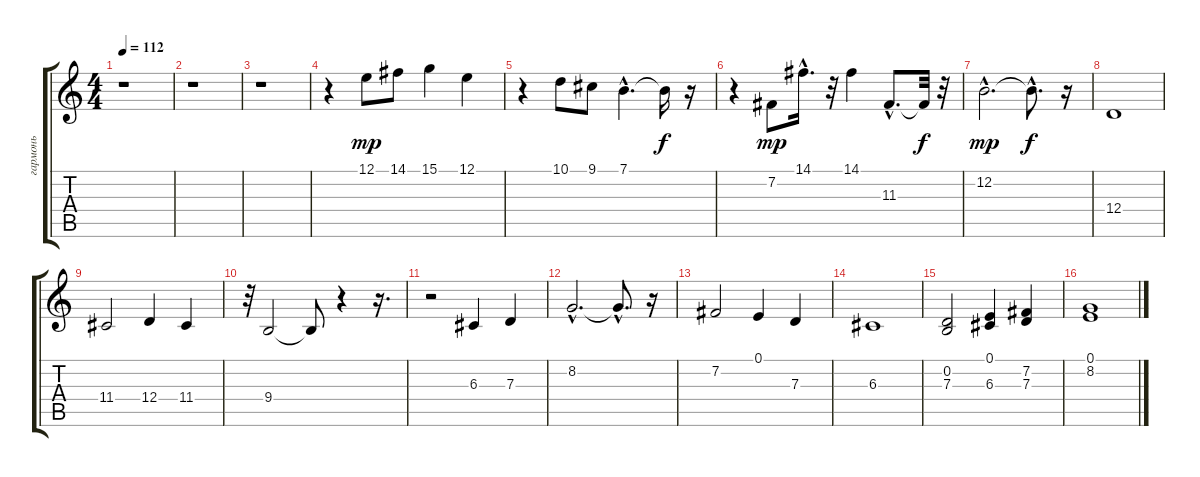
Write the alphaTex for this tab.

\track ("гармонь" "гармонь") {instrument harmonica}
\staff {score tabs}
\tuning (E4 B3 G3 D3 A2 E2) {hide}
\ts (4 4)
\tempo 112
\clef g2
\ks c
r.1{dy f} |
r.1 |
r.1 |
r.4 12.1.8{dy mp volume 0} 14.1.8{volume 15} 15.1.4{volume 14} 12.1.4{volume 14} |
r.4 10.1.8{volume 12} 9.1.8{volume 13} 7.1{hac}.4{d volume 15} 7.1{t}.16{dy f} r.16 |
r.4 7.2.8{dy mp volume 13} 14.1{hac}.16{d} r.32 14.1.4 11.3{hac}.8{d} 11.3{t}.32{dy f} r.32 |
12.2{hac}.2{d dy mp} 12.2{hac t}.8{d dy f} r.16 |
12.4.1{volume 0} |
11.4.2{volume 12} 12.4.4{volume 11} 11.4.4{volume 9} |
r.32 9.4.2{volume 10} 9.4{t}.8 r.4 r.16{d} |
r.2 6.3.4{volume 7} 7.3.4{volume 9} |
8.2{hac}.2{d volume 11} 8.2{hac t}.8{d} r.16 |
7.2.2{volume 6} 0.1.4{volume 8} 7.3.4{volume 10} |
6.3.1{volume 11} |
(0.2 7.3).2{volume 9} (0.1 6.3).4{volume 10} (7.2 7.3).4{volume 13} |
(0.1 8.2).1{volume 12}
